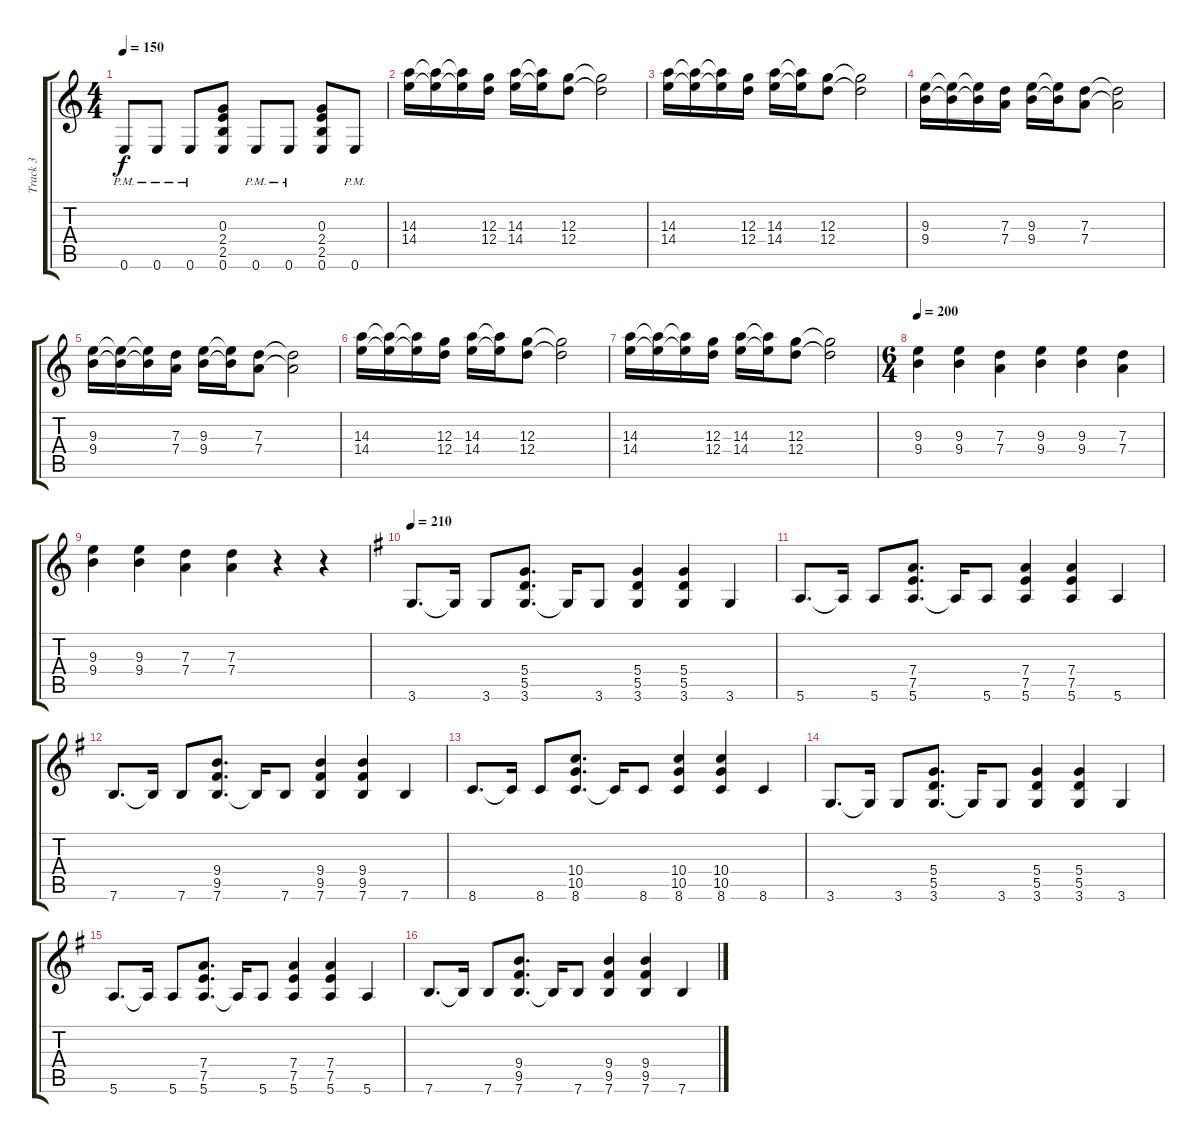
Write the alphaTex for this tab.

\track ("Track 3" "Track 3") {instrument overdrivenguitar}
\staff {score tabs}
\tuning (E4 B3 G3 D3 A2 E2) {hide}
\ts (4 4)
\tempo 150
\clef g2
\ks c
0.6{pm}.8{dy f} 0.6{pm}.8 0.6{pm}.8 (0.3 2.4 2.5 0.6).8 0.6{pm}.8 0.6{pm}.8 (0.3 2.4 2.5 0.6).8 0.6{pm}.8 |
(14.3 14.4).16 (14.3{t} 14.4{t}).16 (14.3{t} 14.4{t}).16 (12.3 12.4).16 (14.3 14.4).16 (14.3{t} 14.4{t}).16 (12.3 12.4).8 (12.3{t} 12.4{t}).2 |
(14.3 14.4).16 (14.3{t} 14.4{t}).16 (14.3{t} 14.4{t}).16 (12.3 12.4).16 (14.3 14.4).16 (14.3{t} 14.4{t}).16 (12.3 12.4).8 (12.3{t} 12.4{t}).2 |
(9.3 9.4).16 (9.3{t} 9.4{t}).16 (9.3{t} 9.4{t}).16 (7.3 7.4).16 (9.3 9.4).16 (9.3{t} 9.4{t}).16 (7.3 7.4).8 (7.3{t} 7.4{t}).2 |
(9.3 9.4).16 (9.3{t} 9.4{t}).16 (9.3{t} 9.4{t}).16 (7.3 7.4).16 (9.3 9.4).16 (9.3{t} 9.4{t}).16 (7.3 7.4).8 (7.3{t} 7.4{t}).2 |
(14.3 14.4).16 (14.3{t} 14.4{t}).16 (14.3{t} 14.4{t}).16 (12.3 12.4).16 (14.3 14.4).16 (14.3{t} 14.4{t}).16 (12.3 12.4).8 (12.3{t} 12.4{t}).2 |
(14.3 14.4).16 (14.3{t} 14.4{t}).16 (14.3{t} 14.4{t}).16 (12.3 12.4).16 (14.3 14.4).16 (14.3{t} 14.4{t}).16 (12.3 12.4).8 (12.3{t} 12.4{t}).2 |
\ts (6 4)
\tempo 200
(9.3 9.4).4 (9.3 9.4).4 (7.3 7.4).4 (9.3 9.4).4 (9.3 9.4).4 (7.3 7.4).4 |
(9.3 9.4).4 (9.3 9.4).4 (7.3 7.4).4 (7.3 7.4).4 r.4 r.4 |
\tempo 210
\ks g
3.6.8{d} 3.6{t}.16 3.6.8 (5.4 5.5 3.6).8{d} 3.6{t}.16 3.6.8 (5.4 5.5 3.6).4 (5.4 5.5 3.6).4 3.6.4 |
5.6.8{d} 5.6{t}.16 5.6.8 (7.4 7.5 5.6).8{d} 5.6{t}.16 5.6.8 (7.4 7.5 5.6).4 (7.4 7.5 5.6).4 5.6.4 |
7.6.8{d} 7.6{t}.16 7.6.8 (9.4 9.5 7.6).8{d} 7.6{t}.16 7.6.8 (9.4 9.5 7.6).4 (9.4 9.5 7.6).4 7.6.4 |
8.6.8{d} 8.6{t}.16 8.6.8 (10.4 10.5 8.6).8{d} 8.6{t}.16 8.6.8 (10.4 10.5 8.6).4 (10.4 10.5 8.6).4 8.6.4 |
3.6.8{d} 3.6{t}.16 3.6.8 (5.4 5.5 3.6).8{d} 3.6{t}.16 3.6.8 (5.4 5.5 3.6).4 (5.4 5.5 3.6).4 3.6.4 |
5.6.8{d} 5.6{t}.16 5.6.8 (7.4 7.5 5.6).8{d} 5.6{t}.16 5.6.8 (7.4 7.5 5.6).4 (7.4 7.5 5.6).4 5.6.4 |
7.6.8{d} 7.6{t}.16 7.6.8 (9.4 9.5 7.6).8{d} 7.6{t}.16 7.6.8 (9.4 9.5 7.6).4 (9.4 9.5 7.6).4 7.6.4
